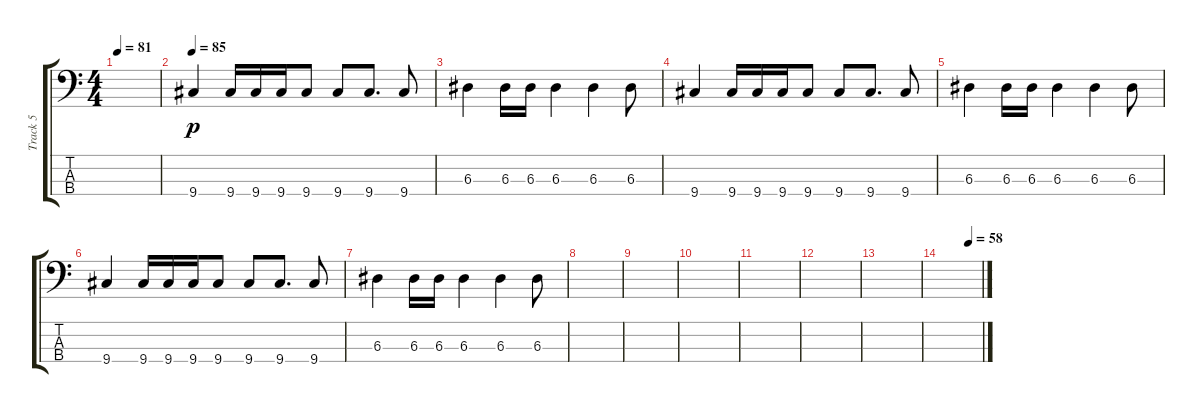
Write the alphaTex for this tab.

\track ("Track 5" "Track 5") {instrument electricbasspick}
\staff {score tabs}
\tuning (G2 D2 A1 E1) {hide}
\ts (4 4)
\tempo 81
\clef f4
\ks c
|
\tempo 85
9.4.4{dy p volume 13} 9.4.16 9.4.16 9.4.16 9.4.8 9.4.8 9.4.8{d} 9.4.8 |
6.3.4 6.3.16 6.3.16 6.3.4 6.3.4 6.3.8 |
9.4.4{volume 13} 9.4.16 9.4.16 9.4.16 9.4.8 9.4.8 9.4.8{d} 9.4.8 |
6.3.4 6.3.16 6.3.16 6.3.4 6.3.4 6.3.8 |
9.4.4{volume 13} 9.4.16 9.4.16 9.4.16 9.4.8 9.4.8 9.4.8{d} 9.4.8 |
6.3.4 6.3.16 6.3.16 6.3.4 6.3.4 6.3.8 |
|
|
|
|
|
|
\tempo (58 0.6875)
